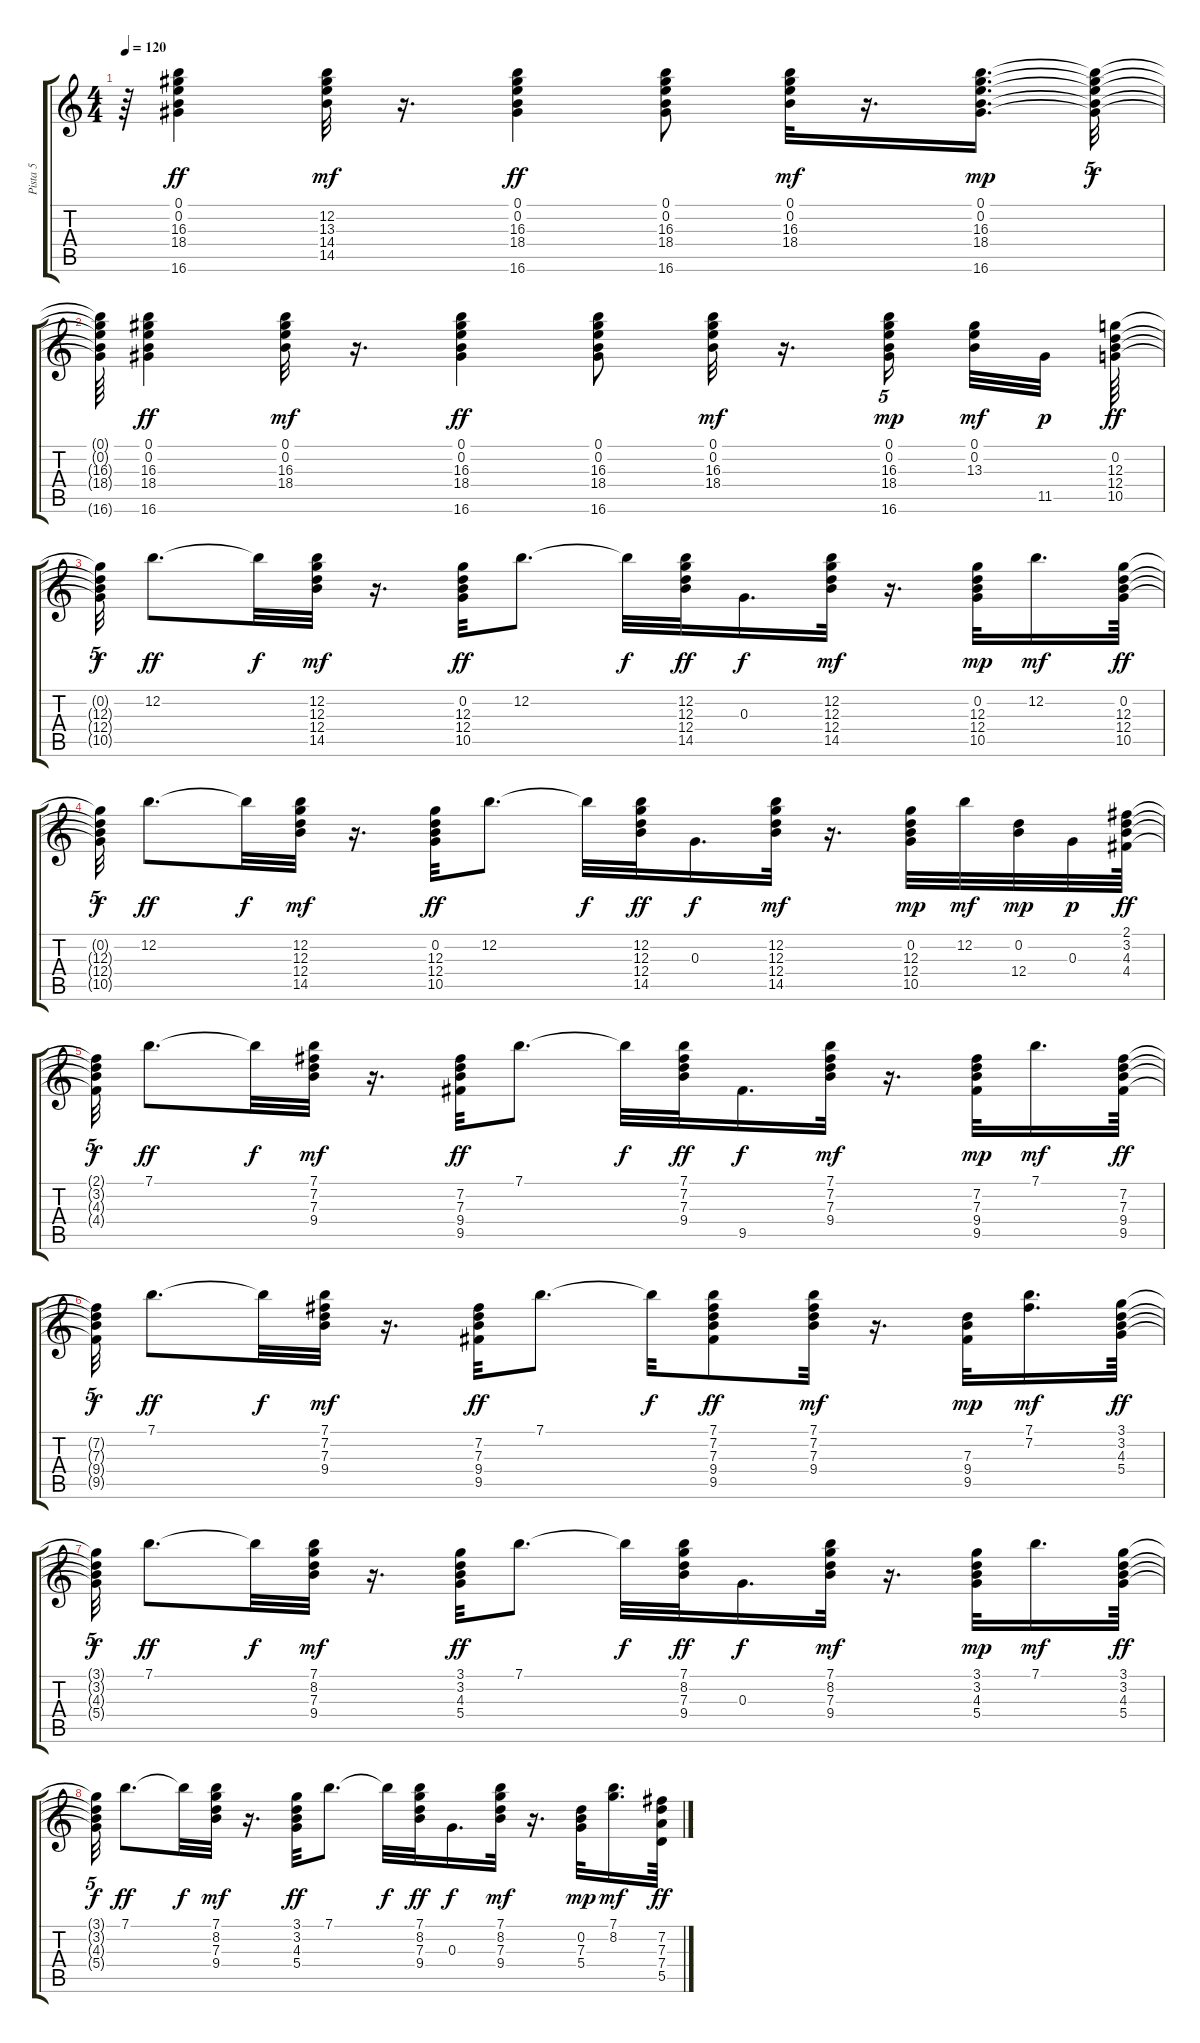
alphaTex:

\track ("Pista 5" "Pista 5") {instrument acousticguitarsteel}
\staff {score tabs}
\tuning (E4 B3 G3 D3 A2 E2) {hide}
\ts (4 4)
\tempo 120
\clef g2
\ks c
r.64{dy f} (0.1 0.2 16.3 18.4 16.6).4{dy ff} (12.2 13.3 14.4 14.5).32{dy mf} r.16{d} (0.1 0.2 16.3 18.4 16.6).4{dy ff} (0.1 0.2 16.3 18.4 16.6).8 (0.1 0.2 16.3 18.4).32{dy mf} r.16{d} (0.1 0.2 16.3 18.4 16.6).16{d dy mp} (0.1{t} 0.2{t} 16.3{t} 18.4{t} 16.6{t}).32{tu (5 4) dy f} |
(0.1{t} 0.2{t} 16.3{t} 18.4{t} 16.6{t}).64 (0.1 0.2 16.3 18.4 16.6).4{dy ff} (0.1 0.2 16.3 18.4).32{dy mf} r.16{d} (0.1 0.2 16.3 18.4 16.6).4{dy ff} (0.1 0.2 16.3 18.4 16.6).8 (0.1 0.2 16.3 18.4).32{dy mf} r.16{d} (0.1 0.2 16.3 18.4 16.6).16{tu (5 4) dy mp beam splitsecondary} (0.1 0.2 13.3).32{dy mf} 11.5.32{dy p} (0.2 12.3 12.4 10.5).64{dy ff} |
(0.2{t} 12.3{t} 12.4{t} 10.5{t}).32{tu (5 4) dy f} 12.2.8{d dy ff} 12.2{t}.32{dy f} (12.2 12.3 12.4 14.5).32{dy mf} r.16{d} (0.2 12.3 12.4 10.5).32{dy ff} 12.2.8{d} 12.2{t}.32{dy f} (12.2 12.3 12.4 14.5).32{dy ff} 0.3.16{d dy f} (12.2 12.3 12.4 14.5).32{dy mf} r.16{d} (0.2 12.3 12.4 10.5).32{dy mp} 12.2.16{d dy mf} (0.2 12.3 12.4 10.5).64{dy ff} |
(0.2{t} 12.3{t} 12.4{t} 10.5{t}).32{tu (5 4) dy f} 12.2.8{d dy ff} 12.2{t}.32{dy f} (12.2 12.3 12.4 14.5).32{dy mf} r.16{d} (0.2 12.3 12.4 10.5).32{dy ff} 12.2.8{d} 12.2{t}.32{dy f} (12.2 12.3 12.4 14.5).32{dy ff} 0.3.16{d dy f} (12.2 12.3 12.4 14.5).32{dy mf} r.16{d} (0.2 12.3 12.4 10.5).32{dy mp} 12.2.32{dy mf} (0.2 12.4).32{dy mp} 0.3.32{dy p} (2.1 3.2 4.3 4.4).64{dy ff} |
(2.1{t} 3.2{t} 4.3{t} 4.4{t}).32{tu (5 4) dy f} 7.1.8{d dy ff} 7.1{t}.32{dy f} (7.1 7.2 7.3 9.4).32{dy mf} r.16{d} (7.2 7.3 9.4 9.5).32{dy ff} 7.1.8{d} 7.1{t}.32{dy f} (7.1 7.2 7.3 9.4).32{dy ff} 9.5.16{d dy f} (7.1 7.2 7.3 9.4).32{dy mf} r.16{d} (7.2 7.3 9.4 9.5).32{dy mp} 7.1.16{d dy mf} (7.2 7.3 9.4 9.5).64{dy ff} |
(7.2{t} 7.3{t} 9.4{t} 9.5{t}).32{tu (5 4) dy f} 7.1.8{d dy ff} 7.1{t}.32{dy f} (7.1 7.2 7.3 9.4).32{dy mf} r.16{d} (7.2 7.3 9.4 9.5).32{dy ff} 7.1.8{d} 7.1{t}.32{dy f} (7.1 7.2 7.3 9.4 9.5).8{dy ff} (7.1 7.2 7.3 9.4).32{dy mf} r.16{d} (7.3 9.4 9.5).32{dy mp} (7.1 7.2).16{d dy mf} (3.1 3.2 4.3 5.4).64{dy ff} |
(3.1{t} 3.2{t} 4.3{t} 5.4{t}).32{tu (5 4) dy f} 7.1.8{d dy ff} 7.1{t}.32{dy f} (7.1 8.2 7.3 9.4).32{dy mf} r.16{d} (3.1 3.2 4.3 5.4).32{dy ff} 7.1.8{d} 7.1{t}.32{dy f} (7.1 8.2 7.3 9.4).32{dy ff} 0.3.16{d dy f} (7.1 8.2 7.3 9.4).32{dy mf} r.16{d} (3.1 3.2 4.3 5.4).32{dy mp} 7.1.16{d dy mf} (3.1 3.2 4.3 5.4).64{dy ff} |
(3.1{t} 3.2{t} 4.3{t} 5.4{t}).32{tu (5 4) dy f} 7.1.8{d dy ff} 7.1{t}.32{dy f} (7.1 8.2 7.3 9.4).32{dy mf} r.16{d} (3.1 3.2 4.3 5.4).32{dy ff} 7.1.8{d} 7.1{t}.32{dy f} (7.1 8.2 7.3 9.4).32{dy ff} 0.3.16{d dy f} (7.1 8.2 7.3 9.4).32{dy mf} r.16{d} (0.2 7.3 5.4).32{dy mp} (7.1 8.2).16{d dy mf} (7.2 7.3 7.4 5.5).64{dy ff}
